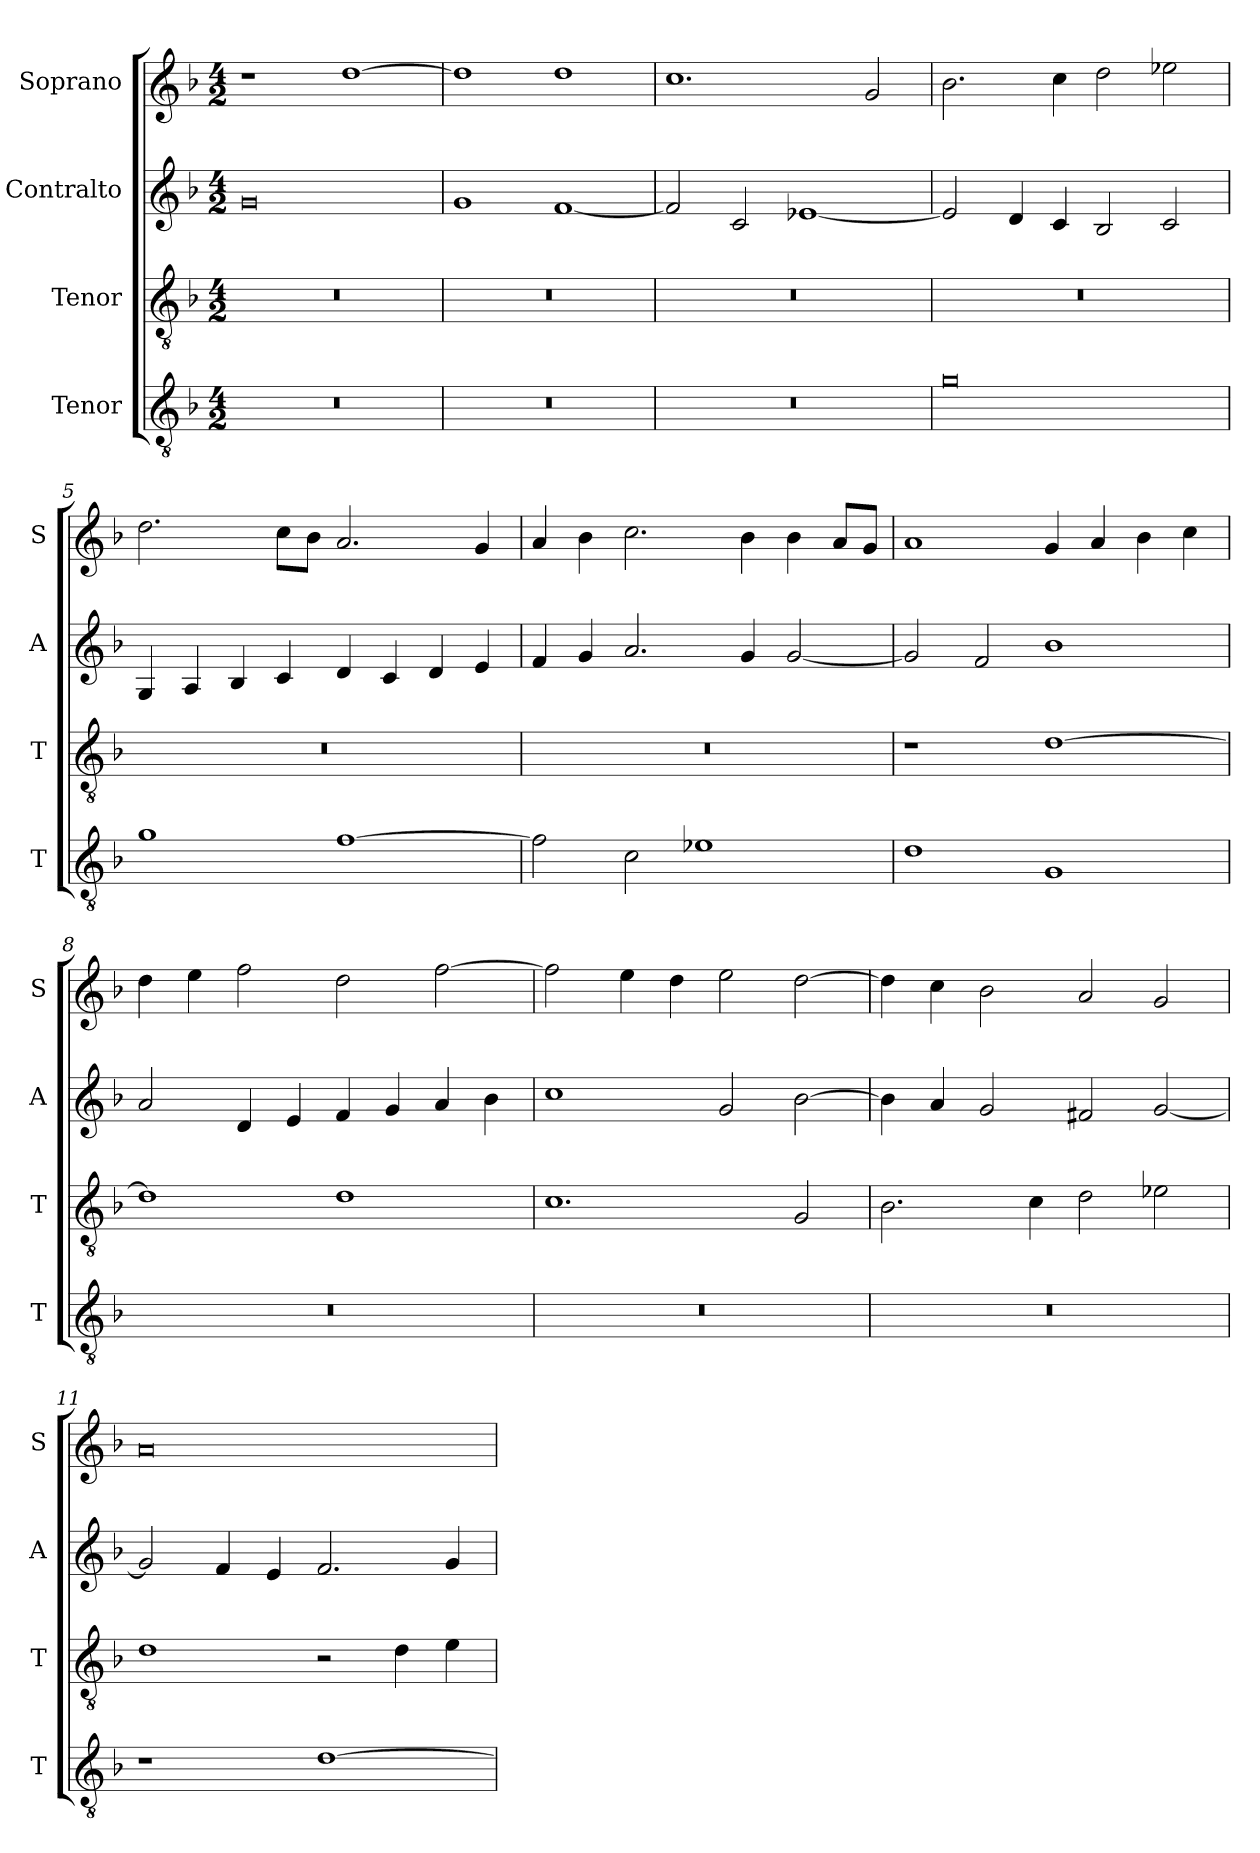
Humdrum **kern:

**kern	**kern	**kern	**kern
*part4	*part3	*part2	*part1
*staff4	*staff3	*staff2	*staff1
*I"Tenor	*I"Tenor	*I"Contralto	*I"Soprano
*I'T	*I'T	*I'A	*I'S
*clefGv2	*clefGv2	*clefG2	*clefG2
*k[b-]	*k[b-]	*k[b-]	*k[b-]
*D:aeo	*D:aeo	*D:aeo	*D:aeo
*M4/2	*M4/2	*M4/2	*M4/2
=1	=1	=1	=1
0r	0r	0g	1r
.	.	.	[1dd
=2	=2	=2	=2
0r	0r	1g	1dd]
.	.	[1f	1dd
=3	=3	=3	=3
0r	0r	2f]	1.cc
.	.	2c	.
.	.	[1e-X	.
.	.	.	2g
=4	=4	=4	=4
0g	0r	2e-]	2.b-
.	.	4d	.
.	.	4c	4cc
.	.	2B-	2dd
.	.	2c	2ee-X
=5	=5	=5	=5
1g	0r	4G	2.dd
.	.	4A	.
.	.	4B-	.
.	.	4c	8cc\L
.	.	.	8b-\J
[1f	.	4d	2.a
.	.	4c	.
.	.	4d	.
.	.	4e	4g
=6	=6	=6	=6
2f]	0r	4f	4a
.	.	4g	4b-
2c	.	2.a	2.cc
1e-X	.	.	.
.	.	4g	4b-
.	.	[2g	4b-
.	.	.	8a/L
.	.	.	8g/J
=7	=7	=7	=7
1d	1r	2g]	1a
.	.	2f	.
1G	[1d	1b-	4g
.	.	.	4a
.	.	.	4b-
.	.	.	4cc
=8	=8	=8	=8
0r	1d]	2a	4dd
.	.	.	4ee
.	.	4d	2ff
.	.	4e	.
.	1d	4f	2dd
.	.	4g	.
.	.	4a	[2ff
.	.	4b-	.
=9	=9	=9	=9
0r	1.c	1cc	2ff]
.	.	.	4ee
.	.	.	4dd
.	.	2g	2ee
.	2G	[2b-	[2dd
=10	=10	=10	=10
0r	2.B-	4b-]	4dd]
.	.	4a	4cc
.	.	2g	2b-
.	4c	.	.
.	2d	2f#X	2a
.	2e-X	[2g	2g
=11	=11	=11	=11
1r	1d	2g]	0a
.	.	4f	.
.	.	4e	.
[1d	2r	2.f	.
.	4d	.	.
.	4e	4g	.
=	=	=	=
*-	*-	*-	*-
